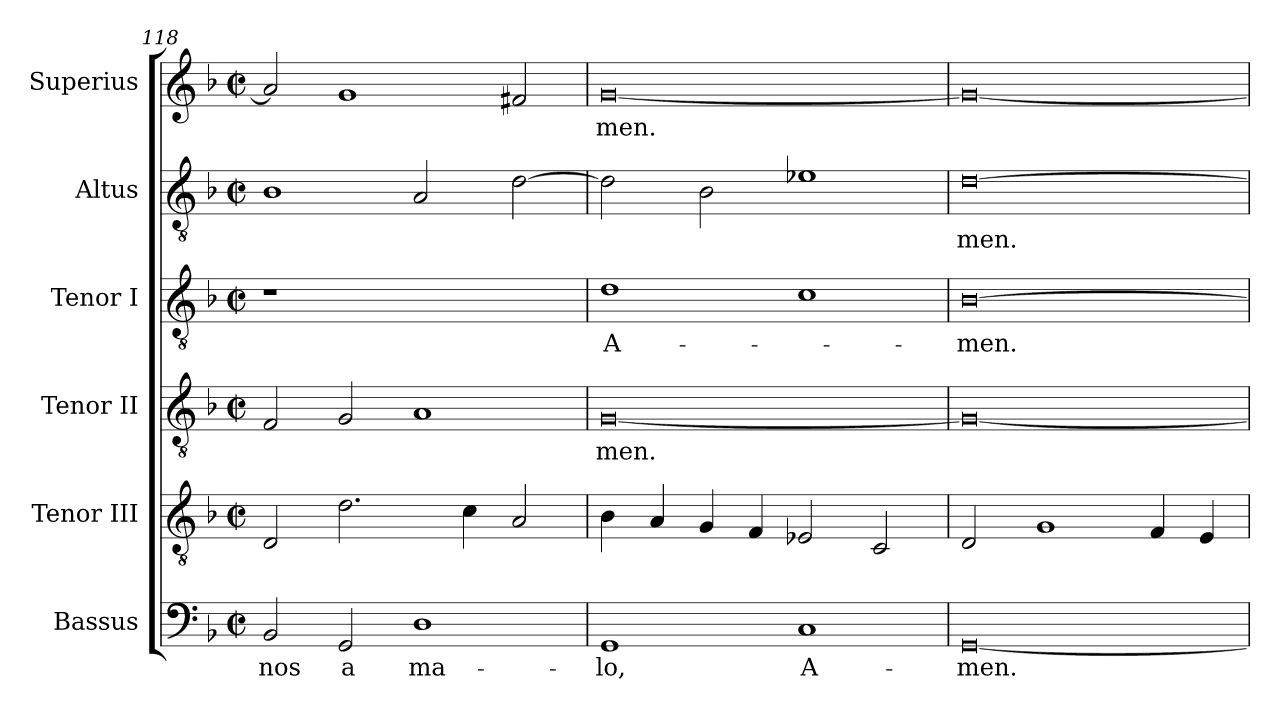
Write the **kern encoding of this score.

**kern	**text	**kern	**kern	**text	**kern	**text	**kern	**text	**kern	**text
*part6	*part6	*part5	*part4	*part4	*part3	*part3	*part2	*part2	*part1	*part1
*staff6	*staff6	*staff5	*staff4	*staff4	*staff3	*staff3	*staff2	*staff2	*staff1	*staff1
*I"Bassus	*	*I"Tenor III	*I"Tenor II	*	*I"Tenor I	*	*I"Altus	*	*I"Superius	*
*I'B.	*	*I'T.	*I'T.	*	*I'T.	*	*	*	*I'S.	*
*clefF4	*	*clefGv2	*clefGv2	*	*clefGv2	*	*clefGv2	*	*clefG2	*
*	*	*ITrd7c12	*ITrd7c12	*	*ITrd7c12	*	*ITrd7c12	*	*	*
*k[b-]	*	*k[b-]	*k[b-]	*	*k[b-]	*	*k[b-]	*	*k[b-]	*
*F:	*	*F:	*F:	*	*F:	*	*F:	*	*F:	*
*M2/2	*	*M2/2	*M2/2	*	*M2/2	*	*M2/2	*	*M2/2	*
*met(c|)	*	*met(c|)	*met(c|)	*	*met(c|)	*	*met(c|)	*	*met(c|)	*
=118	=118	=118	=118	=118	=118	=118	=118	=118	=118	=118
!	!LO:LY:b:color=#000000	!	!	!	!LO:N:vis=1	!	!	!	!	!
2BB-i/	nos	2DDi/	2FFi/	.	1r	.	1BB-i	.	2ai/]	.
!	!LO:LY:b:color=#000000	!	!	!	!	!	!	!	!	!
2GGi/	a	2.Di\	2GGi/	.	.	.	.	.	1gi	.
!	!LO:LY:b:color=#000000	!	!	!	!	!	!	!	!	!
1Di	ma-	.	1AAi	.	1ryy	.	2AAi/	.	.	.
.	.	4Ci\	.	.	.	.	.	.	.	.
.	.	2AAi/	.	.	.	.	[>2Di\	.	2f#Xi/	.
=119	=119	=119	=119	=119	=119	=119	=119	=119	=119	=119
!	!LO:LY:b:color=#000000	!	!	!	!	!	!	!	!	!
!	!	!	!	!LO:LY:b:color=#000000	!	!	!	!	!	!
!	!	!	!	!	!	!LO:LY:b:color=#000000	!	!	!	!
!	!	!	!	!	!	!	!	!	!	!LO:LY:b:color=#000000
1GGi	-lo,	4BB-i\	[<0GGi	-men.	1Di	A-	2Di\]	.	[<0gi	-men.
.	.	4AAi/	.	.	.	.	.	.	.	.
.	.	4GGi/	.	.	.	.	2BB-i\	.	.	.
.	.	4FFi/	.	.	.	.	.	.	.	.
!	!LO:LY:b:color=#000000	!	!	!	!	!	!	!	!	!
1Ci	A-	2EE-Xi/	.	.	1Ci	.	1E-Xi	.	.	.
.	.	2CCi/	.	.	.	.	.	.	.	.
=120	=120	=120	=120	=120	=120	=120	=120	=120	=120	=120
!	!LO:LY:b:color=#000000	!	!	!	!	!	!	!	!	!
!	!	!	!	!	!	!LO:LY:b:color=#000000	!	!	!	!
!	!	!	!	!	!	!	!	!LO:LY:b:color=#000000	!	!
[<0GGi	-men.	2DDi/	0GGi_<	.	[>0BB-i	-men.	[>0Di	-men.	0gi_<	.
.	.	1GGi	.	.	.	.	.	.	.	.
.	.	4FFi/	.	.	.	.	.	.	.	.
.	.	4EEi/	.	.	.	.	.	.	.	.
=	=	=	=	=	=	=	=	=	=	=
*-	*-	*-	*-	*-	*-	*-	*-	*-	*-	*-
